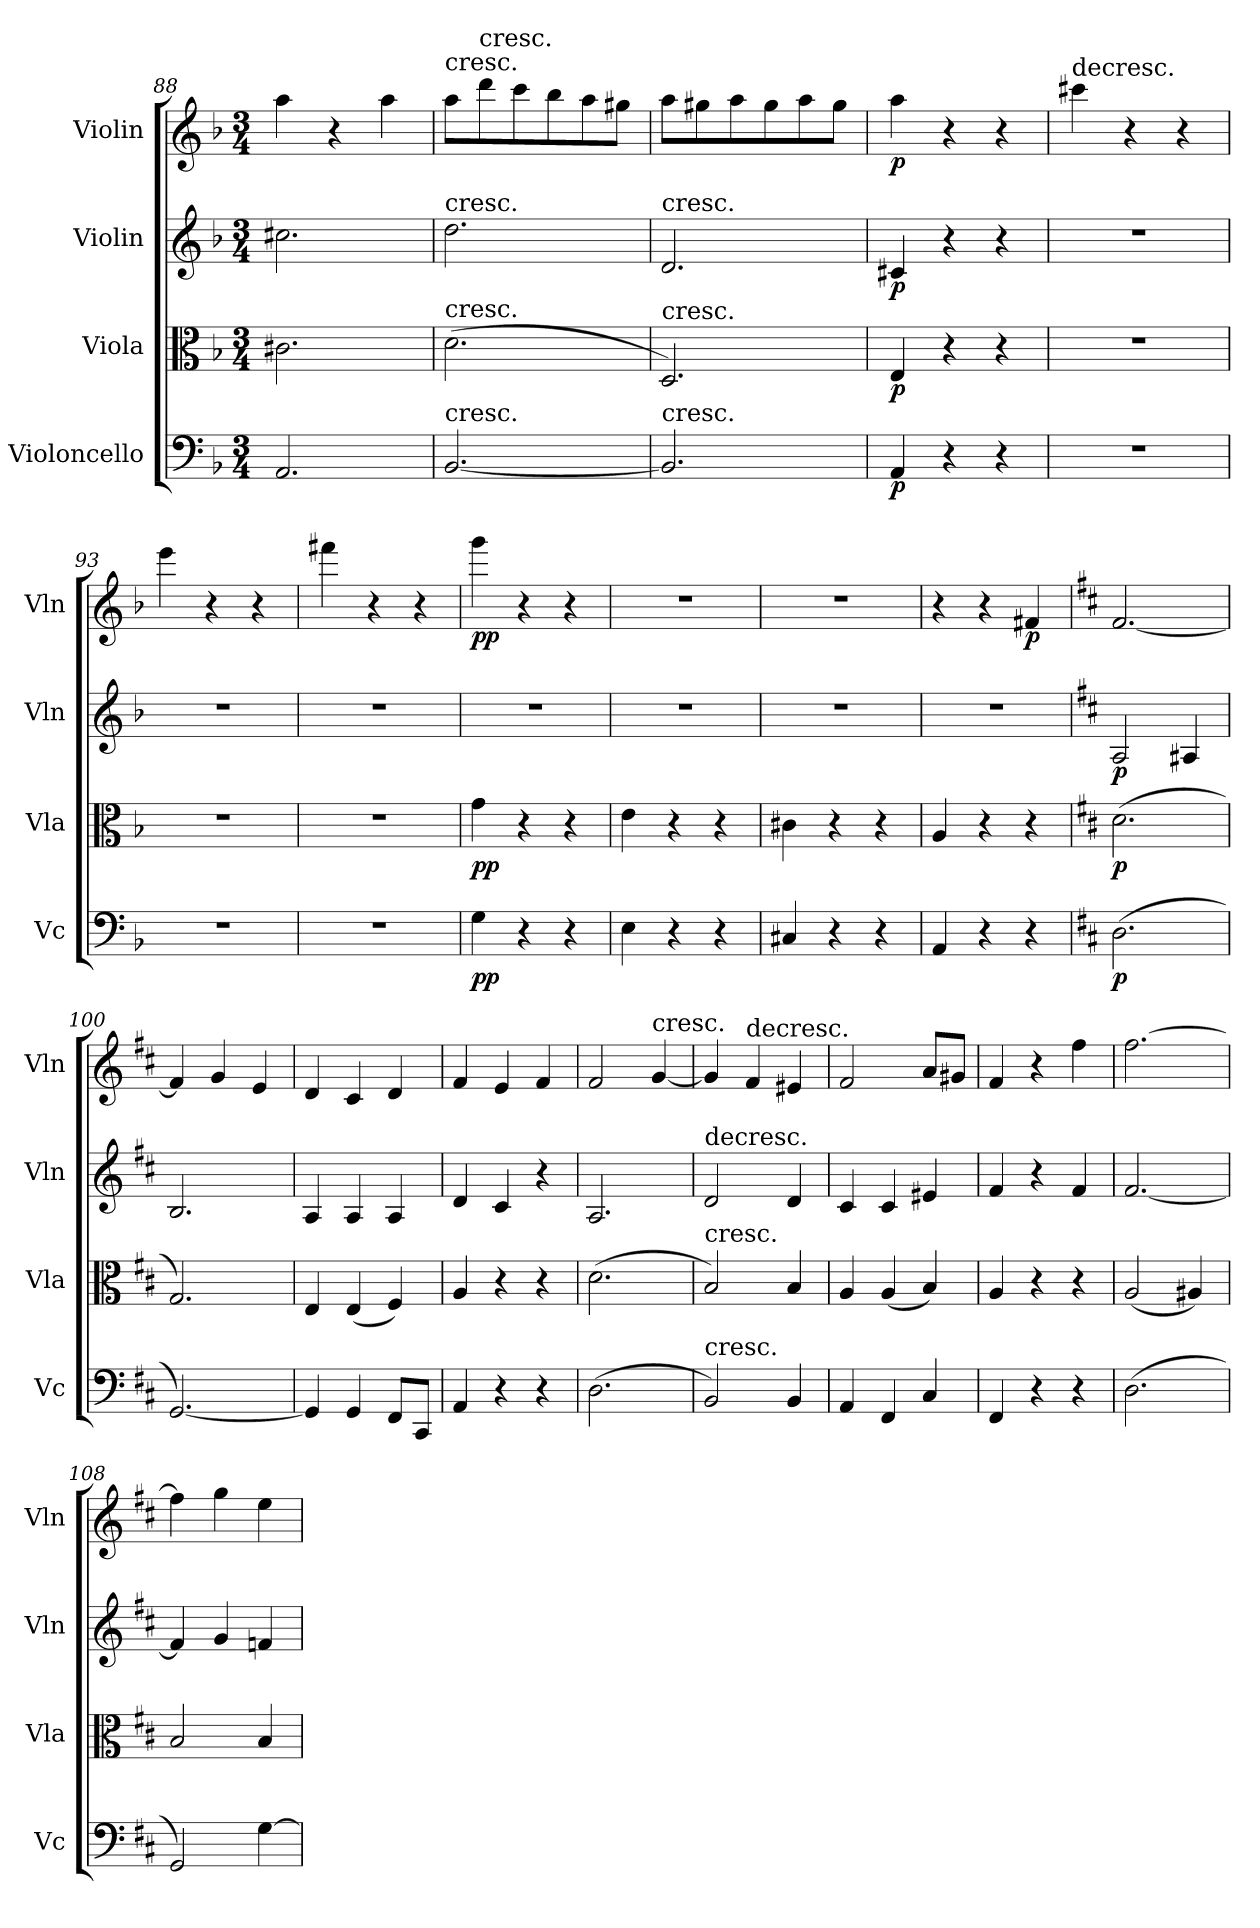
**kern	**dynam	**kern	**dynam	**kern	**dynam	**kern	**dynam
*part4	*part4	*part3	*part3	*part2	*part2	*part1	*part1
*staff4	*staff4	*staff3	*staff3	*staff2	*staff2	*staff1	*staff1
*I"Violoncello	*	*I"Viola	*	*I"Violin	*	*I"Violin	*
*I'Vc	*	*I'Vla	*	*I'Vln	*	*I'Vln	*
*clefF4	*	*clefC3	*	*clefG2	*	*clefG2	*
*k[b-]	*	*k[b-]	*	*k[b-]	*	*k[b-]	*
*M3/4	*	*M3/4	*	*M3/4	*	*M3/4	*
=88	=88	=88	=88	=88	=88	=88	=88
2.AA/	.	2.c#X\	.	2.cc#X\	.	4aa\	.
.	.	.	.	.	.	4r	.
.	.	.	.	.	.	4aa\	.
=89	=89	=89	=89	=89	=89	=89	=89
!	!	!	!	!	!	!LO:TX:t=cresc.	!
!	!	!	!	!LO:TX:t=cresc.	!	!	!
!	!	!LO:TX:t=cresc.	!	!	!	!	!
!LO:TX:t=cresc.	!	!	!	!	!	!	!
[2.BB-/	.	(2.d\	.	2.dd\	.	8aa\L	.
!	!	!	!	!	!	!LO:TX:t=cresc.	!
.	.	.	.	.	.	8ddd\	.
.	.	.	.	.	.	8ccc\	.
.	.	.	.	.	.	8bb-\	.
.	.	.	.	.	.	8aa\	.
.	.	.	.	.	.	8gg#X\J	.
=90	=90	=90	=90	=90	=90	=90	=90
!	!	!	!	!LO:TX:t=cresc.	!	!	!
!	!	!LO:TX:t=cresc.	!	!	!	!	!
!LO:TX:t=cresc.	!	!	!	!	!	!	!
2.BB-/]	.	2.D/)	.	2.d/	.	8aa\L	.
.	.	.	.	.	.	8gg#X\	.
.	.	.	.	.	.	8aa\	.
.	.	.	.	.	.	8gg#\	.
.	.	.	.	.	.	8aa\	.
.	.	.	.	.	.	8gg#\J	.
=91	=91	=91	=91	=91	=91	=91	=91
4AA/	p	4E/	p	4c#X/	p	4aa\	p
4r	.	4r	.	4r	.	4r	.
4r	.	4r	.	4r	.	4r	.
=92	=92	=92	=92	=92	=92	=92	=92
!	!	!	!	!	!	!LO:TX:t=decresc.	!
2.r	.	2.r	.	2.r	.	4ccc#X\	.
.	.	.	.	.	.	4r	.
.	.	.	.	.	.	4r	.
=93	=93	=93	=93	=93	=93	=93	=93
2.r	.	2.r	.	2.r	.	4eee\	.
.	.	.	.	.	.	4r	.
.	.	.	.	.	.	4r	.
=94	=94	=94	=94	=94	=94	=94	=94
2.r	.	2.r	.	2.r	.	4fff#X\	.
.	.	.	.	.	.	4r	.
.	.	.	.	.	.	4r	.
=95	=95	=95	=95	=95	=95	=95	=95
4G\	pp	4g\	pp	2.r	.	4ggg\	pp
4r	.	4r	.	.	.	4r	.
4r	.	4r	.	.	.	4r	.
=96	=96	=96	=96	=96	=96	=96	=96
4E\	.	4e\	.	2.r	.	2.r	.
4r	.	4r	.	.	.	.	.
4r	.	4r	.	.	.	.	.
=97	=97	=97	=97	=97	=97	=97	=97
4C#X/	.	4c#X\	.	2.r	.	2.r	.
4r	.	4r	.	.	.	.	.
4r	.	4r	.	.	.	.	.
=98	=98	=98	=98	=98	=98	=98	=98
4AA/	.	4A/	.	2.r	.	4r	.
4r	.	4r	.	.	.	4r	.
4r	.	4r	.	.	.	4f#X/	p
=99	=99	=99	=99	=99	=99	=99	=99
*k[f#c#]	*	*k[f#c#]	*	*k[f#c#]	*	*k[f#c#]	*
(2.D\	p	(2.d\	p	2A/	p	[2.f#/	.
.	.	.	.	4A#X/	.	.	.
=100	=100	=100	=100	=100	=100	=100	=100
[2.GG/)	.	2.G/)	.	2.B/	.	4f#/]	.
.	.	.	.	.	.	4g/	.
.	.	.	.	.	.	4e/	.
=101	=101	=101	=101	=101	=101	=101	=101
4GG/]	.	4E/	.	4A/	.	4d/	.
4GG/	.	(4E/	.	4A/	.	4c#/	.
8FF#/L	.	4F#/)	.	4A/	.	4d/	.
8CC#/J	.	.	.	.	.	.	.
=102	=102	=102	=102	=102	=102	=102	=102
4AA/	.	4A/	.	4d/	.	4f#/	.
4r	.	4r	.	4c#/	.	4e/	.
4r	.	4r	.	4r	.	4f#/	.
=103	=103	=103	=103	=103	=103	=103	=103
(2.D\	.	(2.d\	.	2.A/	.	2f#/	.
!	!	!	!	!	!	!LO:TX:t=cresc.	!
.	.	.	.	.	.	[4g/	.
=104	=104	=104	=104	=104	=104	=104	=104
!	!	!	!	!LO:TX:t=decresc.	!	!	!
!	!	!LO:TX:t=cresc.	!	!	!	!	!
!LO:TX:t=cresc.	!	!	!	!	!	!	!
2BB/)	.	2B/)	.	2d/	.	4g/]	.
!	!	!	!	!	!	!LO:TX:t=decresc.	!
.	.	.	.	.	.	4f#/	.
4BB/	.	4B/	.	4d/	.	4e#X/	.
=105	=105	=105	=105	=105	=105	=105	=105
4AA/	.	4A/	.	4c#/	.	2f#/	.
4FF#/	.	(4A/	.	4c#/	.	.	.
4C#/	.	4B/)	.	4e#X/	.	8a/L	.
.	.	.	.	.	.	8g#X/J	.
=106	=106	=106	=106	=106	=106	=106	=106
4FF#/	.	4A/	.	4f#/	.	4f#/	.
4r	.	4r	.	4r	.	4r	.
4r	.	4r	.	4f#/	.	4ff#\	.
=107	=107	=107	=107	=107	=107	=107	=107
(2.D\	.	(2A/	.	[2.f#/	.	[2.ff#\	.
.	.	4A#X/)	.	.	.	.	.
=108	=108	=108	=108	=108	=108	=108	=108
2GG/)	.	2B/	.	4f#/]	.	4ff#\]	.
.	.	.	.	4g/	.	4gg\	.
[4G\	.	4B/	.	4fn/	.	4ee\	.
=	=	=	=	=	=	=	=
*-	*-	*-	*-	*-	*-	*-	*-
